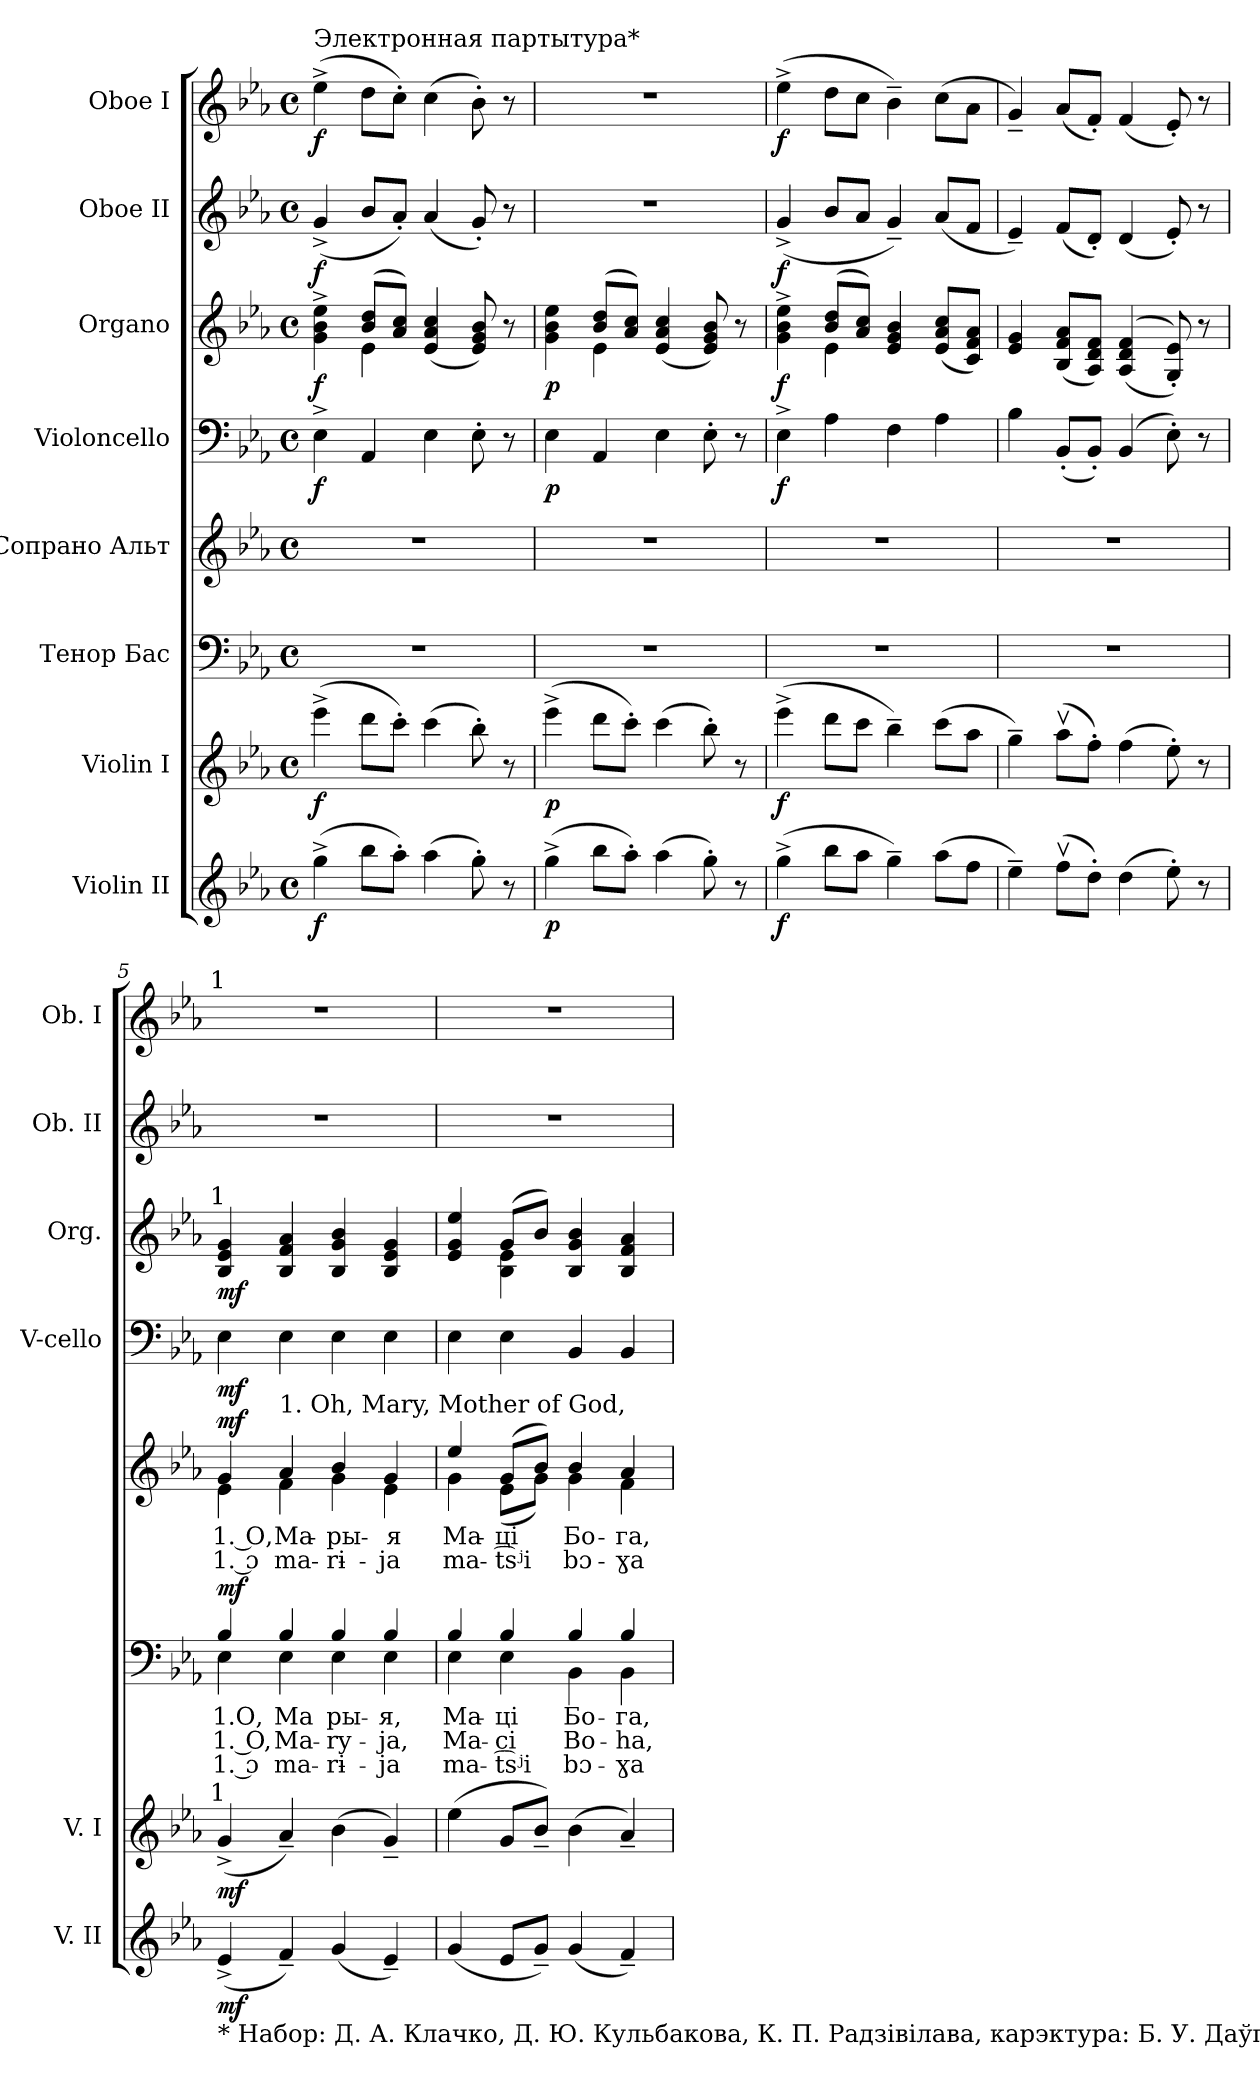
**kern	**dynam	**kern	**dynam	**kern	**text	**text	**text	**dynam	**kern	**text	**text	**dynam	**kern	**dynam	**kern	**dynam	**kern	**dynam	**kern	**dynam
*part8	*part8	*part7	*part7	*part6	*part6	*part6	*part6	*part6	*part5	*part5	*part5	*part5	*part4	*part4	*part3	*part3	*part2	*part2	*part1	*part1
*staff8	*staff8	*staff7	*staff7	*staff6	*staff6	*staff6	*staff6	*staff6	*staff5	*staff5	*staff5	*staff5	*staff4	*staff4	*staff3	*staff3	*staff2	*staff2	*staff1	*staff1
*I"Violin II	*	*I"Violin I	*	*I"Тенор Бас	*	*	*	*	*I"Сопрано Альт	*	*	*	*I"Violoncello	*	*I"Organo	*	*I"Oboe II	*	*I"Oboe I	*
*I'V. II	*	*I'V. I	*	*	*	*	*	*	*	*	*	*	*I'V-cello	*	*I'Org.	*	*I'Ob. II	*	*I'Ob. I	*
!!LO:PB:g=z
*clefG2	*	*clefG2	*	*clefF4	*	*	*	*	*clefG2	*	*	*	*clefF4	*	*clefG2	*	*clefG2	*	*clefG2	*
*k[b-e-a-]	*	*k[b-e-a-]	*	*k[b-e-a-]	*	*	*	*	*k[b-e-a-]	*	*	*	*k[b-e-a-]	*	*k[b-e-a-]	*	*k[b-e-a-]	*	*k[b-e-a-]	*
*E-:	*	*E-:	*	*E-:	*	*	*	*	*E-:	*	*	*	*E-:	*	*E-:	*	*E-:	*	*E-:	*
*M4/4	*	*M4/4	*	*M4/4	*	*	*	*	*M4/4	*	*	*	*M4/4	*	*M4/4	*	*M4/4	*	*M4/4	*
*met(c)	*	*met(c)	*	*met(c)	*	*	*	*	*met(c)	*	*	*	*met(c)	*	*met(c)	*	*met(c)	*	*met(c)	*
=1	=1	=1	=1	=1	=1	=1	=1	=1	=1	=1	=1	=1	=1	=1	=1	=1	=1	=1	=1	=1
*	*	*	*	*	*	*	*	*	*	*	*	*	*	*	*^	*	*	*	*	*
!	!	!	!	!	!	!	!	!	!	!	!	!	!	!	!	!	!	!	!	!LO:TX:a:t=Электронная партытура*	!
(4gg^i\	f	(4eee-^i\	f	1r	.	.	.	.	1r	.	.	.	4E-^i\	f	4gi\^ 4b-i^ 4ee-i^	4ryy	f	(4g^i/	f	(4ee-^i\	f
8bb-i\L	.	8dddi\L	.	.	.	.	.	.	.	.	.	.	4AA-i/	.	(8b-i/ 8ddiL	4e-i\	.	8b-i/L	.	8ddi\L	.
8aa-'i\J)	.	8ccc'i\J)	.	.	.	.	.	.	.	.	.	.	.	.	8a-i/ 8cciJ)	.	.	8a-'i/J)	.	8cc'i\J)	.
(4aa-i\	.	(4ccci\	.	.	.	.	.	.	.	.	.	.	4E-i\	.	(4e-i/ 4a-i 4cci	2ryy	.	(4a-i/	.	(4cci\	.
8gg'i\)	.	8bb-'i\)	.	.	.	.	.	.	.	.	.	.	8E-'i\	.	8e-i/ 8gi 8b-i)	.	.	8g'i/)	.	8b-'i\)	.
8r	.	8r	.	.	.	.	.	.	.	.	.	.	8r	.	8r	.	.	8r	.	8r	.
=2	=2	=2	=2	=2	=2	=2	=2	=2	=2	=2	=2	=2	=2	=2	=2	=2	=2	=2	=2	=2	=2
(4gg^i\	p	(4eee-^i\	p	1r	.	.	.	.	1r	.	.	.	4E-i\	p	4gi\ 4b-i 4ee-i	4ryy	p	1r	.	1r	.
8bb-i\L	.	8dddi\L	.	.	.	.	.	.	.	.	.	.	4AA-i/	.	(8b-i/ 8ddiL	4e-i\	.	.	.	.	.
8aa-'i\J)	.	8ccc'i\J)	.	.	.	.	.	.	.	.	.	.	.	.	8a-i/ 8cciJ)	.	.	.	.	.	.
(4aa-i\	.	(4ccci\	.	.	.	.	.	.	.	.	.	.	4E-i\	.	(4e-i/ 4a-i 4cci	2ryy	.	.	.	.	.
8gg'i\)	.	8bb-'i\)	.	.	.	.	.	.	.	.	.	.	8E-'i\	.	8e-i/ 8gi 8b-i)	.	.	.	.	.	.
8r	.	8r	.	.	.	.	.	.	.	.	.	.	8r	.	8r	.	.	.	.	.	.
=3	=3	=3	=3	=3	=3	=3	=3	=3	=3	=3	=3	=3	=3	=3	=3	=3	=3	=3	=3	=3	=3
(4gg^i\	f	(4eee-^i\	f	1r	.	.	.	.	1r	.	.	.	4E-^i\	f	4gi\^ 4b-i^ 4ee-i^	4ryy	f	(4g^i/	f	(4ee-^i\	f
8bb-i\L	.	8dddi\L	.	.	.	.	.	.	.	.	.	.	4A-i\	.	(8b-i/ 8ddiL	4e-i\	.	8b-i/L	.	8ddi\L	.
8aa-i\J	.	8ccci\J	.	.	.	.	.	.	.	.	.	.	.	.	8a-i/ 8cciJ)	.	.	8a-i/J	.	8cci\J	.
4gg~i\)	.	4bb-~i\)	.	.	.	.	.	.	.	.	.	.	4Fi\	.	4e-i/ 4gi 4b-i	2ryy	.	4g~i/)	.	4b-~i\)	.
(8aa-i\L	.	(8ccci\L	.	.	.	.	.	.	.	.	.	.	4A-i\	.	(8e-i/ 8a-i 8cciL	.	.	(8a-i/L	.	(8cci\L	.
8ffi\J	.	8aa-i\J	.	.	.	.	.	.	.	.	.	.	.	.	8ci/ 8fi 8a-iJ)	.	.	8fi/J	.	8a-i\J	.
*	*	*	*	*	*	*	*	*	*	*	*	*	*	*	*v	*v	*	*	*	*	*
=4	=4	=4	=4	=4	=4	=4	=4	=4	=4	=4	=4	=4	=4	=4	=4	=4	=4	=4	=4	=4
4ee-~i\)	.	4gg~i\)	.	1r	.	.	.	.	1r	.	.	.	4B-i\	.	4e-i/ 4gi	.	4e-~i/)	.	4g~i/)	.
(8ffvi\L	.	(8aa-vi\L	.	.	.	.	.	.	.	.	.	.	(8BB-'i/L	.	(8B-i/ 8fi 8a-iL	.	(8fi/L	.	(8a-i/L	.
8dd'i\J)	.	8ff'i\J)	.	.	.	.	.	.	.	.	.	.	8BB-'i/J)	.	8A-i/ 8di 8fiJ)	.	8d'i/J)	.	8f'i/J)	.
(4ddi\	.	(4ffi\	.	.	.	.	.	.	.	.	.	.	(4BB-i/	.	((4A-i/ 4di 4fi	.	(4di/	.	(4fi/	.
8ee-'i\)	.	8ee-'i\)	.	.	.	.	.	.	.	.	.	.	8E-'i\)	.	8Gi/' 8e-i'))	.	8e-'i/)	.	8e-'i/)	.
8r	.	8r	.	.	.	.	.	.	.	.	.	.	8r	.	8r	.	8r	.	8r	.
!!LO:LB:g=z
=5	=5	=5	=5	=5	=5	=5	=5	=5	=5	=5	=5	=5	=5	=5	=5	=5	=5	=5	=5	=5
!	!	!	!	!	!LO:LY:b:color=#000000	!LO:LY:b:color=#000000	!LO:LY:b:color=#000000	!	!	!	!	!	!	!	!	!	!	!	!	!
*	*	*	*	*^	*	*	*	*	*	*	*	*	*	*	*	*	*	*	*	*
!	!	!	!	!	!	!	!	!	!	!	!LO:LY:b:color=#000000	!LO:LY:b:color=#000000	!	!	!	!	!	!	!	!	!
*	*	*	*	*	*	*	*	*	*	*^	*	*	*	*	*	*	*	*	*	*	*
!	!	!	!	!	!	!	!	!	!	!	!	!	!	!	!	!	!	!	!	!	!LO:TX:a:cj:t=1	!
!	!	!	!	!	!	!	!	!	!	!	!	!	!	!	!	!	!LO:TX:a:cj:t=1	!	!	!	!	!
!	!	!LO:TX:a:cj:t=1	!	!	!	!	!	!	!	!	!	!	!	!	!	!	!	!	!	!	!	!
!LO:TX:b:t=* Набор&colon; Д. А. Клачко, Д. Ю. Кульбакова, К. П. Радзівілава, карэктура&colon; Б. У. Даўгяла, Г. У. Русак, К. А. Сергіевіч, Ж. В. Філіповіч, выканаўчая рэдакцыя інструментальнай партыі&colon; С. А. Рачэускi, транслітарацыя, транскрыбіраванне, пераклад&colon; I. А. Папова, каардынацыя праекта&colon; Л. У. Зямскова, С. М. Сушчэня.	!	!	!	!	!	!	!	!	!	!	!	!	!	!	!	!	!	!	!	!	!	!
!	!	!	!	!	!	!	!	!	!	!	!	!LO:LY:b:color=#000000	!	!	!	!	!	!	!	!	!	!
(4e-^i/	mf	(4g^i/	mf	4B-i/	4E-i\	1.О,	1. O,	1. ɔ	mf	4gi/	4e-i\	1. О,	1. ɔ	mf	4E-i\	mf	4B-i/ 4e-i 4gi	mf	1r	.	1r	.
!	!	!	!	!	!	!LO:LY:b:color=#000000	!LO:LY:b:color=#000000	!LO:LY:b:color=#000000	!	!	!	!	!	!	!	!	!	!	!	!	!	!
!	!	!	!	!	!	!	!	!	!	!	!	!LO:LY:b:color=#000000	!LO:LY:b:color=#000000	!	!	!	!	!	!	!	!	!
!	!	!	!	!	!	!	!	!	!	!LO:TX:a:t=1. Oh, Mary, Mother of God,	!	!	!	!	!	!	!	!	!	!	!	!
!	!	!	!	!	!	!	!	!	!	!	!	!LO:LY:b:color=#000000	!	!	!	!	!	!	!	!	!	!
4f~i/)	.	4a-~i/)	.	4B-i/	4E-i\	Ма	Ma-	ma-	.	4a-i/	4fi\	Ма-	ma-	.	4E-i\	.	4B-i/ 4fi 4a-i	.	.	.	.	.
!	!	!	!	!	!	!LO:LY:b:color=#000000	!LO:LY:b:color=#000000	!LO:LY:b:color=#000000	!	!	!	!	!	!	!	!	!	!	!	!	!	!
!	!	!	!	!	!	!	!	!	!	!	!	!LO:LY:b:color=#000000	!LO:LY:b:color=#000000	!	!	!	!	!	!	!	!	!
!	!	!	!	!	!	!	!	!	!	!	!	!LO:LY:b:color=#000000	!	!	!	!	!	!	!	!	!	!
(4gi/	.	(4b-i\	.	4B-i/	4E-i\	ры-	-ry-	-rɨ-	.	4b-i/	4gi\	-ры-	-rɨ-	.	4E-i\	.	4B-i/ 4gi 4b-i	.	.	.	.	.
!	!	!	!	!	!	!LO:LY:b:color=#000000	!LO:LY:b:color=#000000	!LO:LY:b:color=#000000	!	!	!	!	!	!	!	!	!	!	!	!	!	!
!	!	!	!	!	!	!	!	!	!	!	!	!LO:LY:b:color=#000000	!LO:LY:b:color=#000000	!	!	!	!	!	!	!	!	!
!	!	!	!	!	!	!	!	!	!	!	!	!LO:LY:b:color=#000000	!	!	!	!	!	!	!	!	!	!
4e-~i/)	.	4g~i/)	.	4B-i/	4E-i\	-я,	-ja,	-ja	.	4gi/	4e-i\	-я	-ja	.	4E-i\	.	4B-i/ 4e-i 4gi	.	.	.	.	.
=6	=6	=6	=6	=6	=6	=6	=6	=6	=6	=6	=6	=6	=6	=6	=6	=6	=6	=6	=6	=6	=6	=6
!	!	!	!	!	!	!LO:LY:b:color=#000000	!LO:LY:b:color=#000000	!LO:LY:b:color=#000000	!	!	!	!	!	!	!	!	!	!	!	!	!	!
!	!	!	!	!	!	!	!	!	!	!	!	!LO:LY:b:color=#000000	!LO:LY:b:color=#000000	!	!	!	!	!	!	!	!	!
!	!	!	!	!	!	!	!	!	!	!	!	!LO:LY:b:color=#000000	!	!	!	!	!	!	!	!	!	!
*	*	*	*	*	*	*	*	*	*	*	*	*	*	*	*	*	*^	*	*	*	*	*
(4gi/	.	(4ee-i\	.	4B-i/	4E-i\	Ма-	Ma-	ma-	.	4ee-i/	4gi\	Ма-	ma-	.	4E-i\	.	4e-i/ 4gi 4ee-i	4ryy	.	1r	.	1r	.
!	!	!	!	!	!	!LO:LY:b:color=#000000	!LO:LY:b:color=#000000	!LO:LY:b:color=#000000	!	!	!	!	!	!	!	!	!	!	!	!	!	!	!
!	!	!	!	!	!	!	!	!	!	!	!	!LO:LY:b:color=#000000	!LO:LY:b:color=#000000	!	!	!	!	!	!	!	!	!	!
!	!	!	!	!	!	!	!	!	!	!	!	!LO:LY:b:color=#000000	!	!	!	!	!	!	!	!	!	!	!
8e-i/L	.	8gi/L	.	4B-i/	4E-i\	-ці	-ci	-t͡sʲi	.	(8gi/L	(8e-i\L	-ці	-t͡sʲi	.	4E-i\	.	(8gi/L	4B-i\ 4e-i	.	.	.	.	.
8g~i/J)	.	8b-~i/J)	.	.	.	.	.	.	.	8b-i/J)	8gi\J)	.	.	.	.	.	8b-i/J)	.	.	.	.	.	.
!	!	!	!	!	!	!LO:LY:b:color=#000000	!LO:LY:b:color=#000000	!LO:LY:b:color=#000000	!	!	!	!	!	!	!	!	!	!	!	!	!	!	!
!	!	!	!	!	!	!	!	!	!	!	!	!LO:LY:b:color=#000000	!LO:LY:b:color=#000000	!	!	!	!	!	!	!	!	!	!
!	!	!	!	!	!	!	!	!	!	!	!	!LO:LY:b:color=#000000	!	!	!	!	!	!	!	!	!	!	!
(4gi/	.	(4b-i\	.	4B-i/	4BB-i\	Бо-	Bo-	bɔ-	.	4b-i/	4gi\	Бо-	bɔ-	.	4BB-i/	.	4B-i/ 4gi 4b-i	2ryy	.	.	.	.	.
!	!	!	!	!	!	!LO:LY:b:color=#000000	!LO:LY:b:color=#000000	!LO:LY:b:color=#000000	!	!	!	!	!	!	!	!	!	!	!	!	!	!	!
!	!	!	!	!	!	!	!	!	!	!	!	!LO:LY:b:color=#000000	!LO:LY:b:color=#000000	!	!	!	!	!	!	!	!	!	!
!	!	!	!	!	!	!	!	!	!	!	!	!LO:LY:b:color=#000000	!	!	!	!	!	!	!	!	!	!	!
4f~i/)	.	4a-~i/)	.	4B-i/	4BB-i\	-га,	-ha,	-ɣa	.	4a-i/	4fi\	-га,	-ɣa	.	4BB-i/	.	4B-i/ 4fi 4a-i	.	.	.	.	.	.
*	*	*	*	*v	*v	*	*	*	*	*	*	*	*	*	*	*	*v	*v	*	*	*	*	*
*	*	*	*	*	*	*	*	*	*v	*v	*	*	*	*	*	*	*	*	*	*	*
=	=	=	=	=	=	=	=	=	=	=	=	=	=	=	=	=	=	=	=	=
*-	*-	*-	*-	*-	*-	*-	*-	*-	*-	*-	*-	*-	*-	*-	*-	*-	*-	*-	*-	*-
